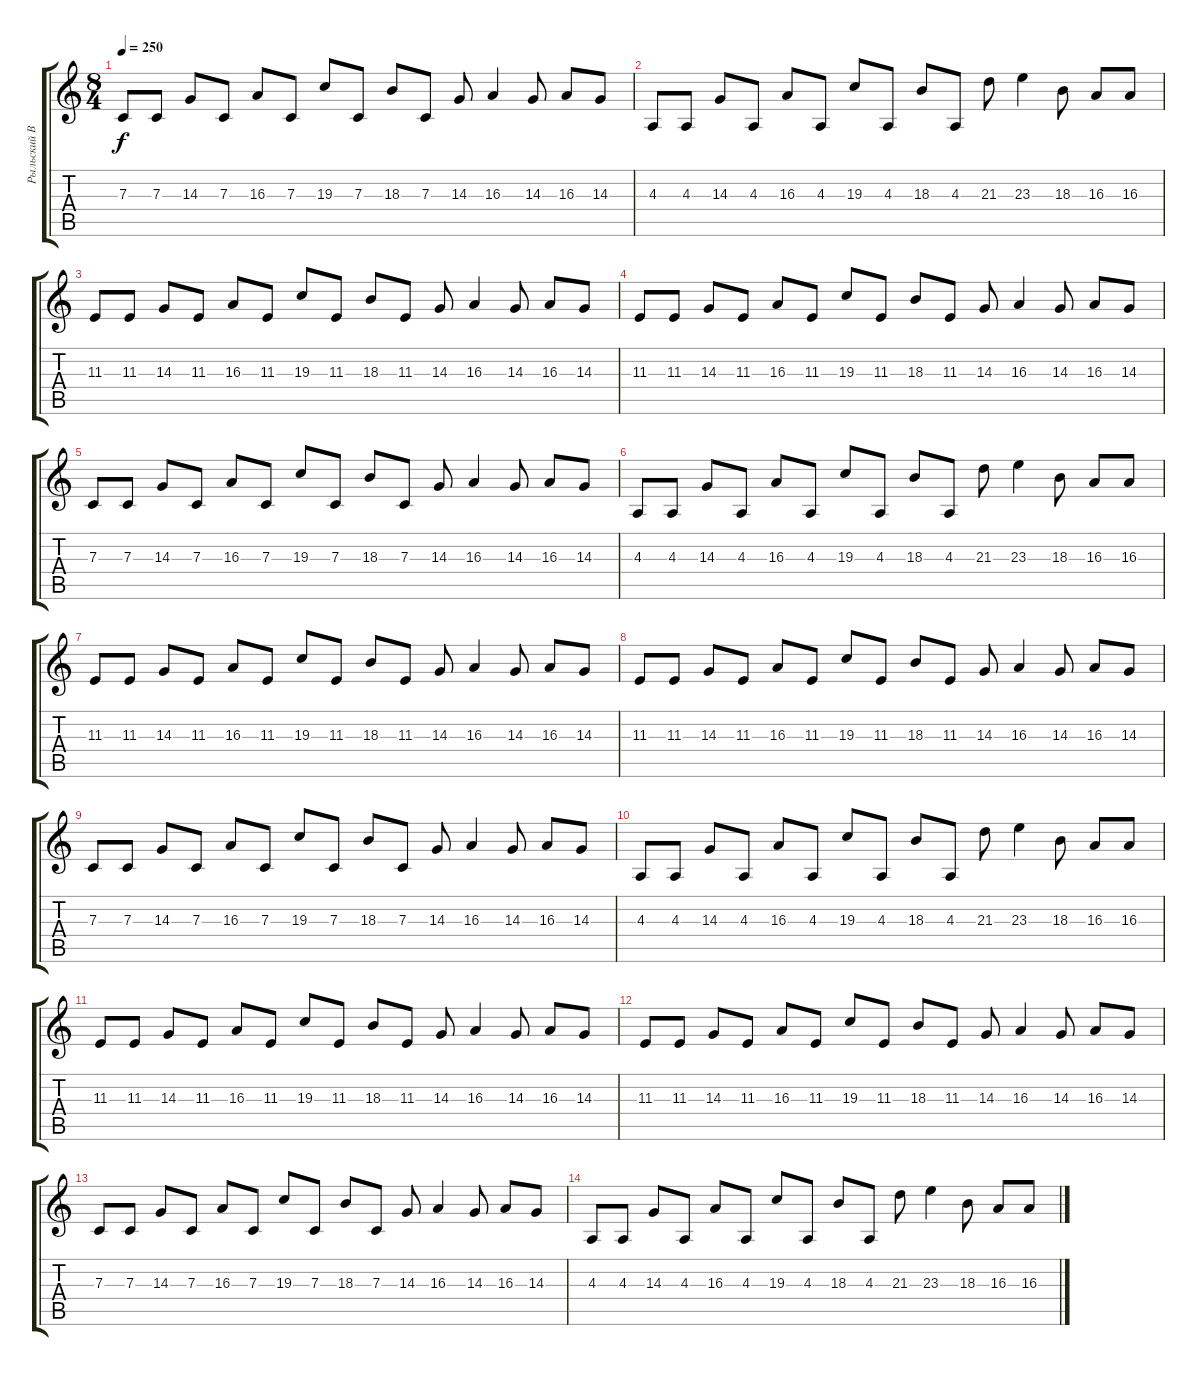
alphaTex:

\track ("Рыльский Владислав" "Рыльский В") {instrument lead1square}
\staff {score tabs}
\tuning (D4 A3 F3 C3 G2 C2) {hide}
\ts (8 4)
\tempo 250
\clef g2
\ks c
7.3.8{dy f} 7.3.8 14.3.8 7.3.8 16.3.8 7.3.8 19.3.8 7.3.8 18.3.8 7.3.8 14.3.8 16.3.4 14.3.8 16.3.8 14.3.8 |
4.3.8 4.3.8 14.3.8 4.3.8 16.3.8 4.3.8 19.3.8 4.3.8 18.3.8 4.3.8 21.3.8 23.3.4 18.3.8 16.3.8 16.3.8 |
11.3.8 11.3.8 14.3.8 11.3.8 16.3.8 11.3.8 19.3.8 11.3.8 18.3.8 11.3.8 14.3.8 16.3.4 14.3.8 16.3.8 14.3.8 |
11.3.8 11.3.8 14.3.8 11.3.8 16.3.8 11.3.8 19.3.8 11.3.8 18.3.8 11.3.8 14.3.8 16.3.4 14.3.8 16.3.8 14.3.8 |
7.3.8 7.3.8 14.3.8 7.3.8 16.3.8 7.3.8 19.3.8 7.3.8 18.3.8 7.3.8 14.3.8 16.3.4 14.3.8 16.3.8 14.3.8 |
4.3.8 4.3.8 14.3.8 4.3.8 16.3.8 4.3.8 19.3.8 4.3.8 18.3.8 4.3.8 21.3.8 23.3.4 18.3.8 16.3.8 16.3.8 |
11.3.8 11.3.8 14.3.8 11.3.8 16.3.8 11.3.8 19.3.8 11.3.8 18.3.8 11.3.8 14.3.8 16.3.4 14.3.8 16.3.8 14.3.8 |
11.3.8 11.3.8 14.3.8 11.3.8 16.3.8 11.3.8 19.3.8 11.3.8 18.3.8 11.3.8 14.3.8 16.3.4 14.3.8 16.3.8 14.3.8 |
7.3.8 7.3.8 14.3.8 7.3.8 16.3.8 7.3.8 19.3.8 7.3.8 18.3.8 7.3.8 14.3.8 16.3.4 14.3.8 16.3.8 14.3.8 |
4.3.8 4.3.8 14.3.8 4.3.8 16.3.8 4.3.8 19.3.8 4.3.8 18.3.8 4.3.8 21.3.8 23.3.4 18.3.8 16.3.8 16.3.8 |
11.3.8 11.3.8 14.3.8 11.3.8 16.3.8 11.3.8 19.3.8 11.3.8 18.3.8 11.3.8 14.3.8 16.3.4 14.3.8 16.3.8 14.3.8 |
11.3.8 11.3.8 14.3.8 11.3.8 16.3.8 11.3.8 19.3.8 11.3.8 18.3.8 11.3.8 14.3.8 16.3.4 14.3.8 16.3.8 14.3.8 |
7.3.8 7.3.8 14.3.8 7.3.8 16.3.8 7.3.8 19.3.8 7.3.8 18.3.8 7.3.8 14.3.8 16.3.4 14.3.8 16.3.8 14.3.8 |
4.3.8 4.3.8 14.3.8 4.3.8 16.3.8 4.3.8 19.3.8 4.3.8 18.3.8 4.3.8 21.3.8 23.3.4 18.3.8 16.3.8 16.3.8
